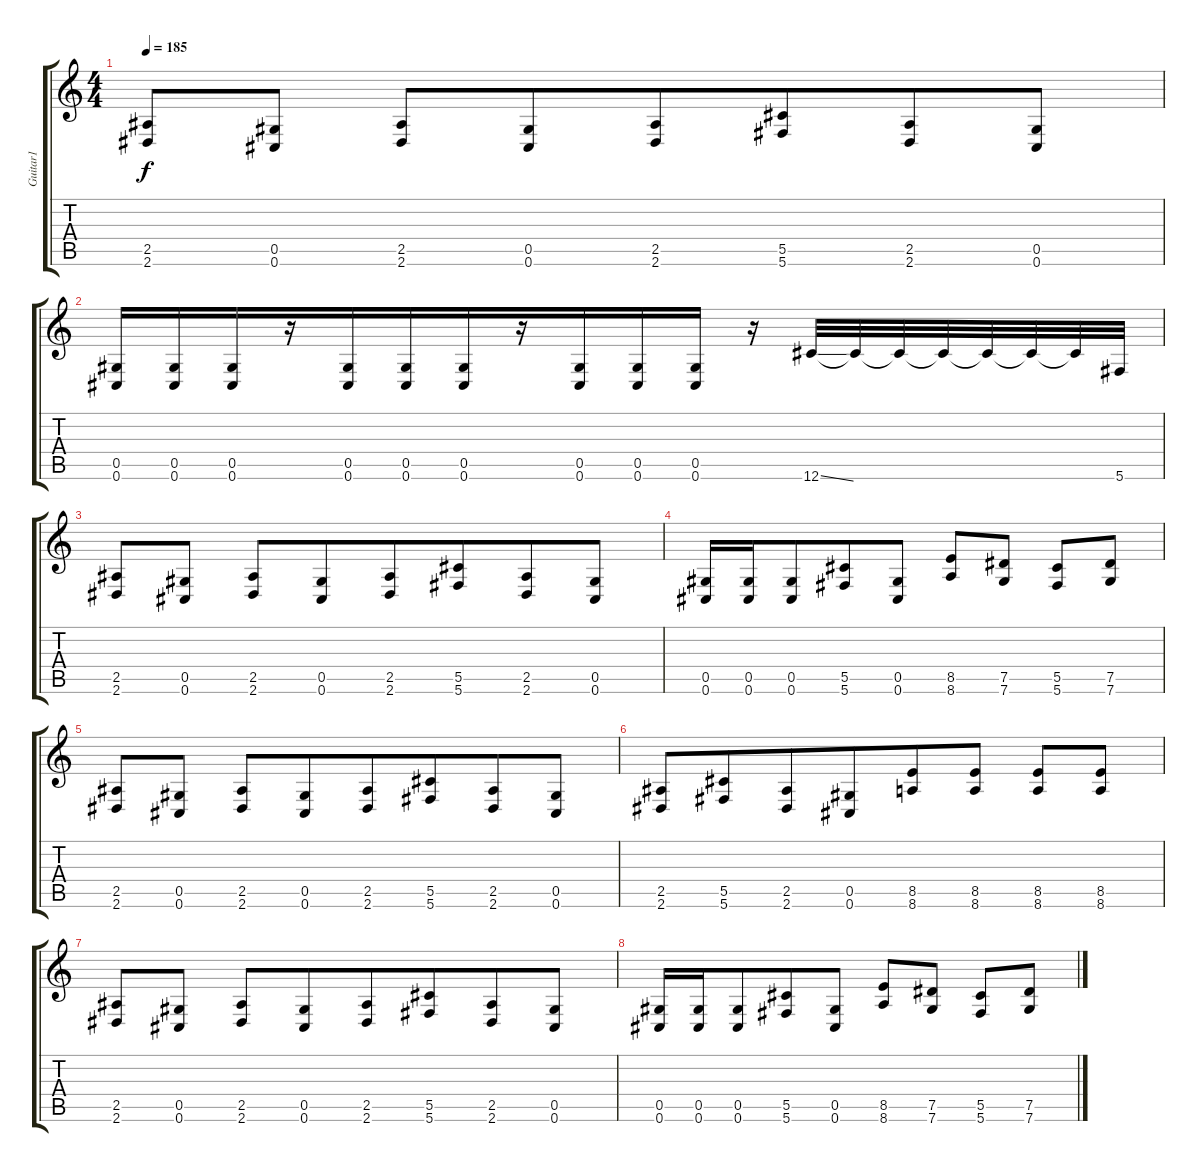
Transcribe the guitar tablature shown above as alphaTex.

\track ("Guitar1" "Guitar1") {instrument distortionguitar}
\staff {score tabs}
\tuning (Eb4 Bb3 Gb3 Db3 Ab2 Db2) {hide}
\ts (4 4)
\tempo 185
\clef g2
\ks c
(2.5 2.6).8{dy f} (0.5 0.6).8 (2.5 2.6).8 (0.5 0.6).8{beam merge} (2.5 2.6).8{beam merge} (5.5 5.6).8{beam merge} (2.5 2.6).8 (0.5 0.6).8 |
(0.5 0.6).16 (0.5 0.6).16 (0.5 0.6).16{beam merge} r.16 (0.5 0.6).16{beam merge} (0.5 0.6).16 (0.5 0.6).16{beam merge} r.16 (0.5 0.6).16{beam merge} (0.5 0.6).16{beam merge} (0.5 0.6).16 r.16 12.6{ss}.32 12.6{t}.32 12.6{t}.32{beam merge} 12.6{t}.32 12.6{t}.32 12.6{t}.32 12.6{t}.32{beam merge} 5.6.32 |
(2.5 2.6).8 (0.5 0.6).8 (2.5 2.6).8 (0.5 0.6).8{beam merge} (2.5 2.6).8{beam merge} (5.5 5.6).8{beam merge} (2.5 2.6).8 (0.5 0.6).8 |
(0.5 0.6).16{beam merge} (0.5 0.6).16 (0.5 0.6).8{beam merge} (5.5 5.6).8 (0.5 0.6).8 (8.5 8.6).8 (7.5 7.6).8 (5.5 5.6).8 (7.5 7.6).8 |
(2.5 2.6).8 (0.5 0.6).8 (2.5 2.6).8 (0.5 0.6).8{beam merge} (2.5 2.6).8{beam merge} (5.5 5.6).8{beam merge} (2.5 2.6).8 (0.5 0.6).8 |
(2.5 2.6).8{beam merge} (5.5 5.6).8{beam merge} (2.5 2.6).8 (0.5 0.6).8{beam merge} (8.5 8.6).8 (8.5 8.6).8 (8.5 8.6).8 (8.5 8.6).8 |
(2.5 2.6).8 (0.5 0.6).8 (2.5 2.6).8 (0.5 0.6).8{beam merge} (2.5 2.6).8{beam merge} (5.5 5.6).8{beam merge} (2.5 2.6).8 (0.5 0.6).8 |
(0.5 0.6).16{beam merge} (0.5 0.6).16 (0.5 0.6).8{beam merge} (5.5 5.6).8 (0.5 0.6).8 (8.5 8.6).8 (7.5 7.6).8 (5.5 5.6).8 (7.5 7.6).8
